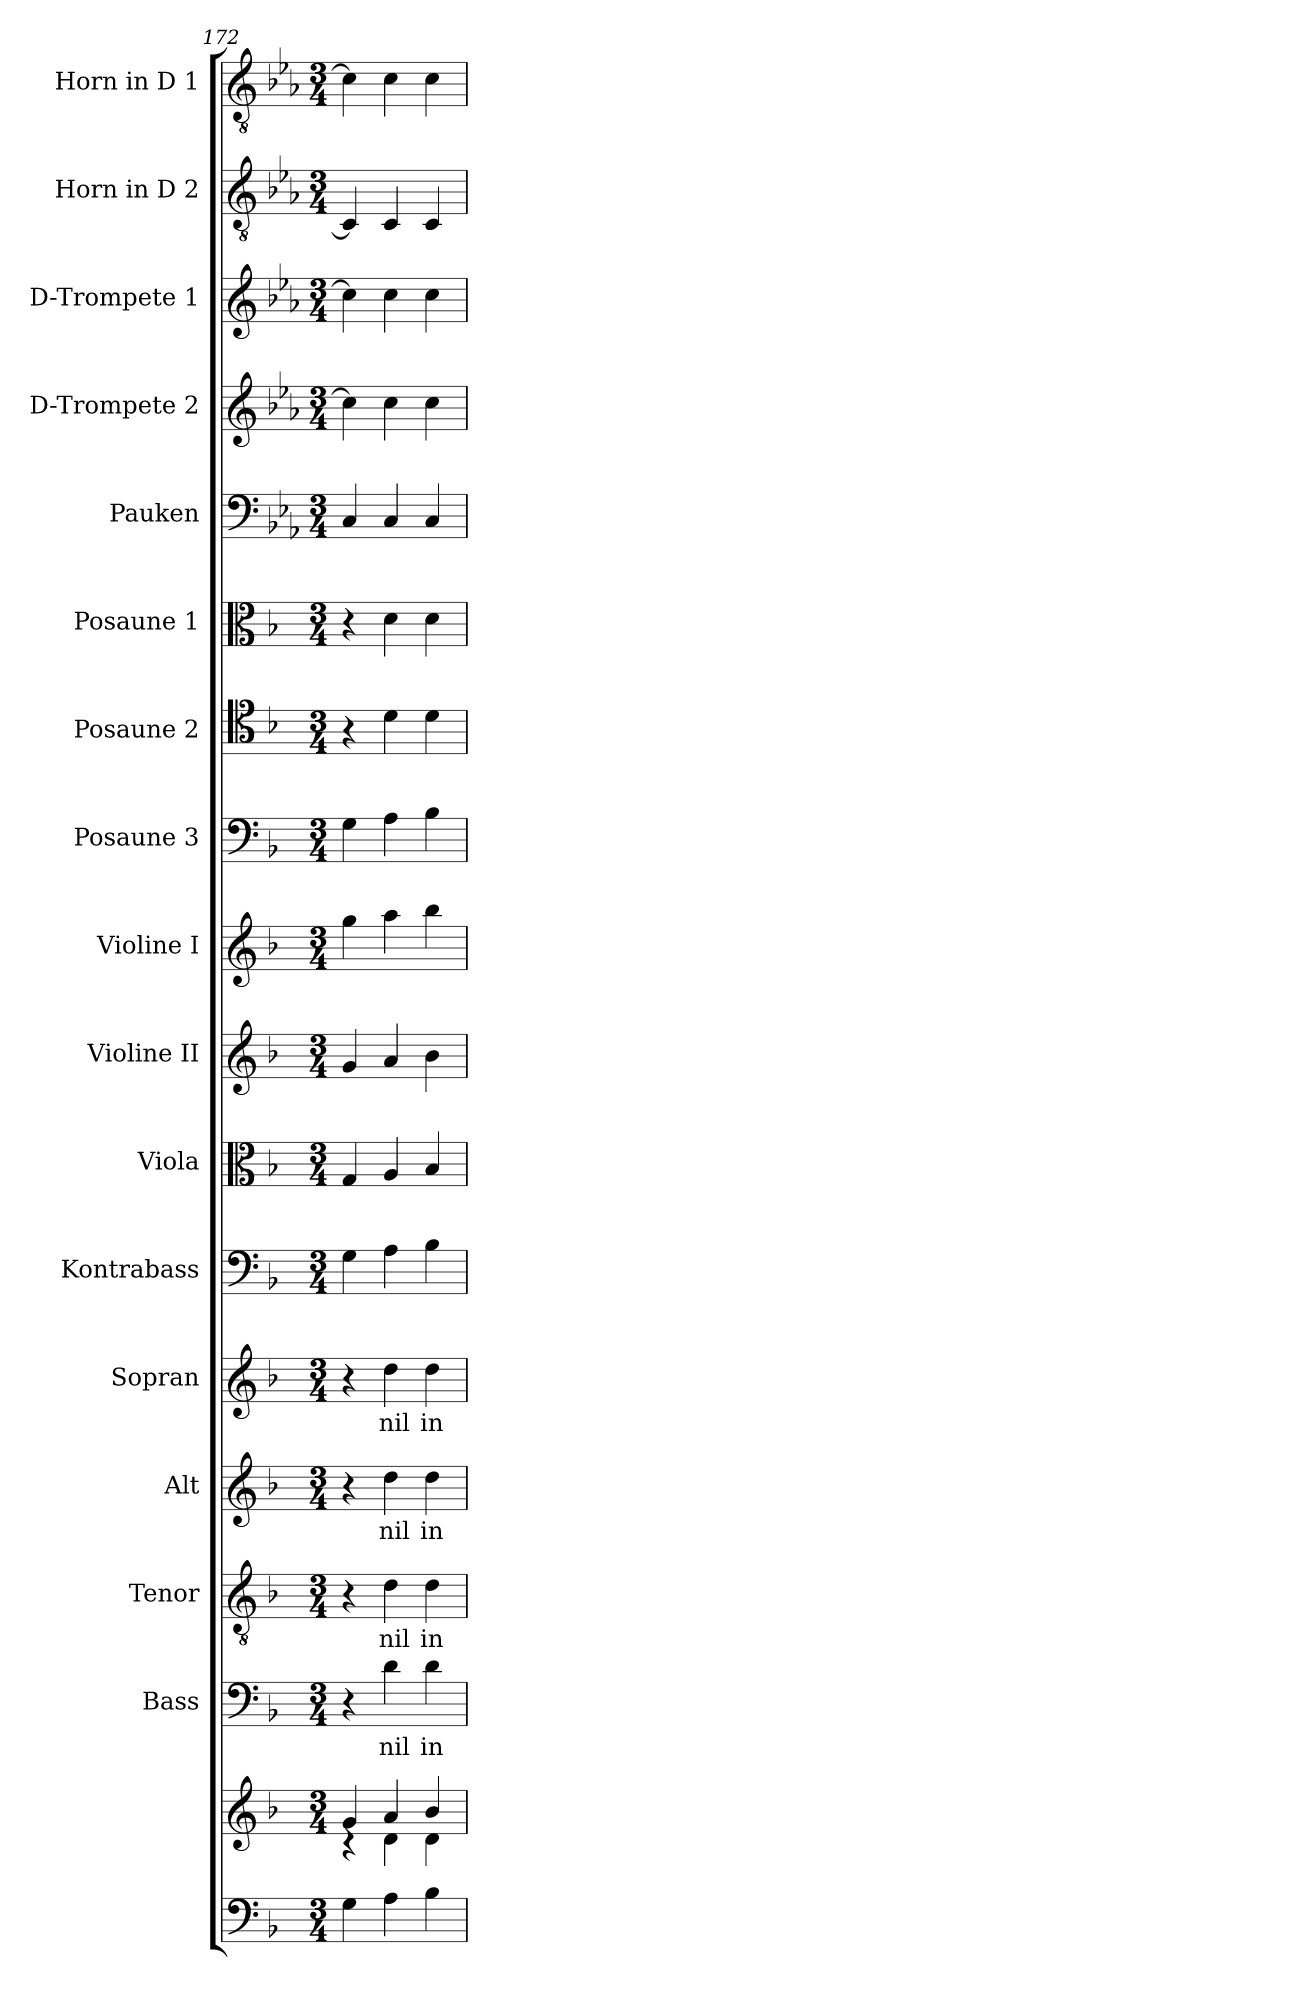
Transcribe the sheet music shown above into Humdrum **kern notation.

**kern	**kern	**kern	**text	**kern	**text	**kern	**text	**kern	**text	**kern	**kern	**kern	**kern	**kern	**kern	**kern	**kern	**kern	**kern	**kern	**kern
*part17	*part17	*part16	*part16	*part15	*part15	*part14	*part14	*part13	*part13	*part12	*part11	*part10	*part9	*part8	*part7	*part6	*part5	*part4	*part3	*part2	*part1
*staff18	*staff17	*staff16	*staff16	*staff15	*staff15	*staff14	*staff14	*staff13	*staff13	*staff12	*staff11	*staff10	*staff9	*staff8	*staff7	*staff6	*staff5	*staff4	*staff3	*staff2	*staff1
*	*	*I"Bass	*	*I"Tenor	*	*I"Alt	*	*I"Sopran	*	*I"Kontrabass	*I"Viola	*I"Violine II	*I"Violine I	*I"Posaune 3	*I"Posaune 2	*I"Posaune 1	*I"Pauken	*I"D-Trompete 2	*I"D-Trompete 1	*I"Horn in D 2	*I"Horn in D 1
*	*	*I'B.	*	*I'T.	*	*I'A.	*	*I'S.	*	*I'Kb.	*I'Vla.	*I'Vl. II	*I'Vl. I	*I'Pos. 3	*I'Pos. 2	*I'Pos. 1	*I'Pk.	*I'D Trp. 2	*I'D Trp. 1	*I'Hrn. 2	*I'Hrn. 1
*clefF4	*clefG2	*clefF4	*	*clefGv2	*	*clefG2	*	*clefG2	*	*clefF4	*clefC3	*clefG2	*clefG2	*clefF4	*clefC4	*clefC3	*clefF4	*clefG2	*clefG2	*clefGv2	*clefGv2
*	*	*	*	*	*	*	*	*	*	*ITrd7c12	*	*	*	*	*	*	*ITrd-1c-2	*ITrd-1c-2	*ITrd-1c-2	*ITrd-1c-2	*ITrd-1c-2
*k[b-]	*k[b-]	*k[b-]	*	*k[b-]	*	*k[b-]	*	*k[b-]	*	*k[b-]	*k[b-]	*k[b-]	*k[b-]	*k[b-]	*k[b-]	*k[b-]	*k[b-]	*k[b-]	*k[b-]	*k[b-]	*k[b-]
*F:	*F:	*F:	*	*F:	*	*F:	*	*F:	*	*F:	*F:	*F:	*F:	*F:	*F:	*F:	*F:	*F:	*F:	*F:	*F:
*M3/4	*M3/4	*M3/4	*	*M3/4	*	*M3/4	*	*M3/4	*	*M3/4	*M3/4	*M3/4	*M3/4	*M3/4	*M3/4	*M3/4	*M3/4	*M3/4	*M3/4	*M3/4	*M3/4
=172	=172	=172	=172	=172	=172	=172	=172	=172	=172	=172	=172	=172	=172	=172	=172	=172	=172	=172	=172	=172	=172
*	*^	*	*	*	*	*	*	*	*	*	*	*	*	*	*	*	*	*	*	*	*
4G\	4g/	4rB	4r	.	4r	.	4r	.	4r	.	4GG\	4G/	4g/	4gg\	4G\	4r	4r	4D/	4dd\]	4dd\]	4D/]	4d\]
!	!	!	!	!LO:LY:b	!	!LO:LY:b	!	!LO:LY:b	!	!LO:LY:b	!	!	!	!	!	!	!	!	!	!	!	!
4A\	4a/	4d\	4d\	nil	4d\	nil	4dd\	nil	4dd\	nil	4AA\	4A/	4a/	4aa\	4A\	4d\	4d\	4D/	4dd\	4dd\	4D/	4d\
!	!	!	!	!LO:LY:b	!	!LO:LY:b	!	!LO:LY:b	!	!LO:LY:b	!	!	!	!	!	!	!	!	!	!	!	!
4B-\	4b-/	4d\	4d\	in-	4d\	in-	4dd\	in-	4dd\	in-	4BB-\	4B-/	4b-\	4bb-\	4B-\	4d\	4d\	4D/	4dd\	4dd\	4D/	4d\
*	*v	*v	*	*	*	*	*	*	*	*	*	*	*	*	*	*	*	*	*	*	*	*
=	=	=	=	=	=	=	=	=	=	=	=	=	=	=	=	=	=	=	=	=	=
*-	*-	*-	*-	*-	*-	*-	*-	*-	*-	*-	*-	*-	*-	*-	*-	*-	*-	*-	*-	*-	*-
